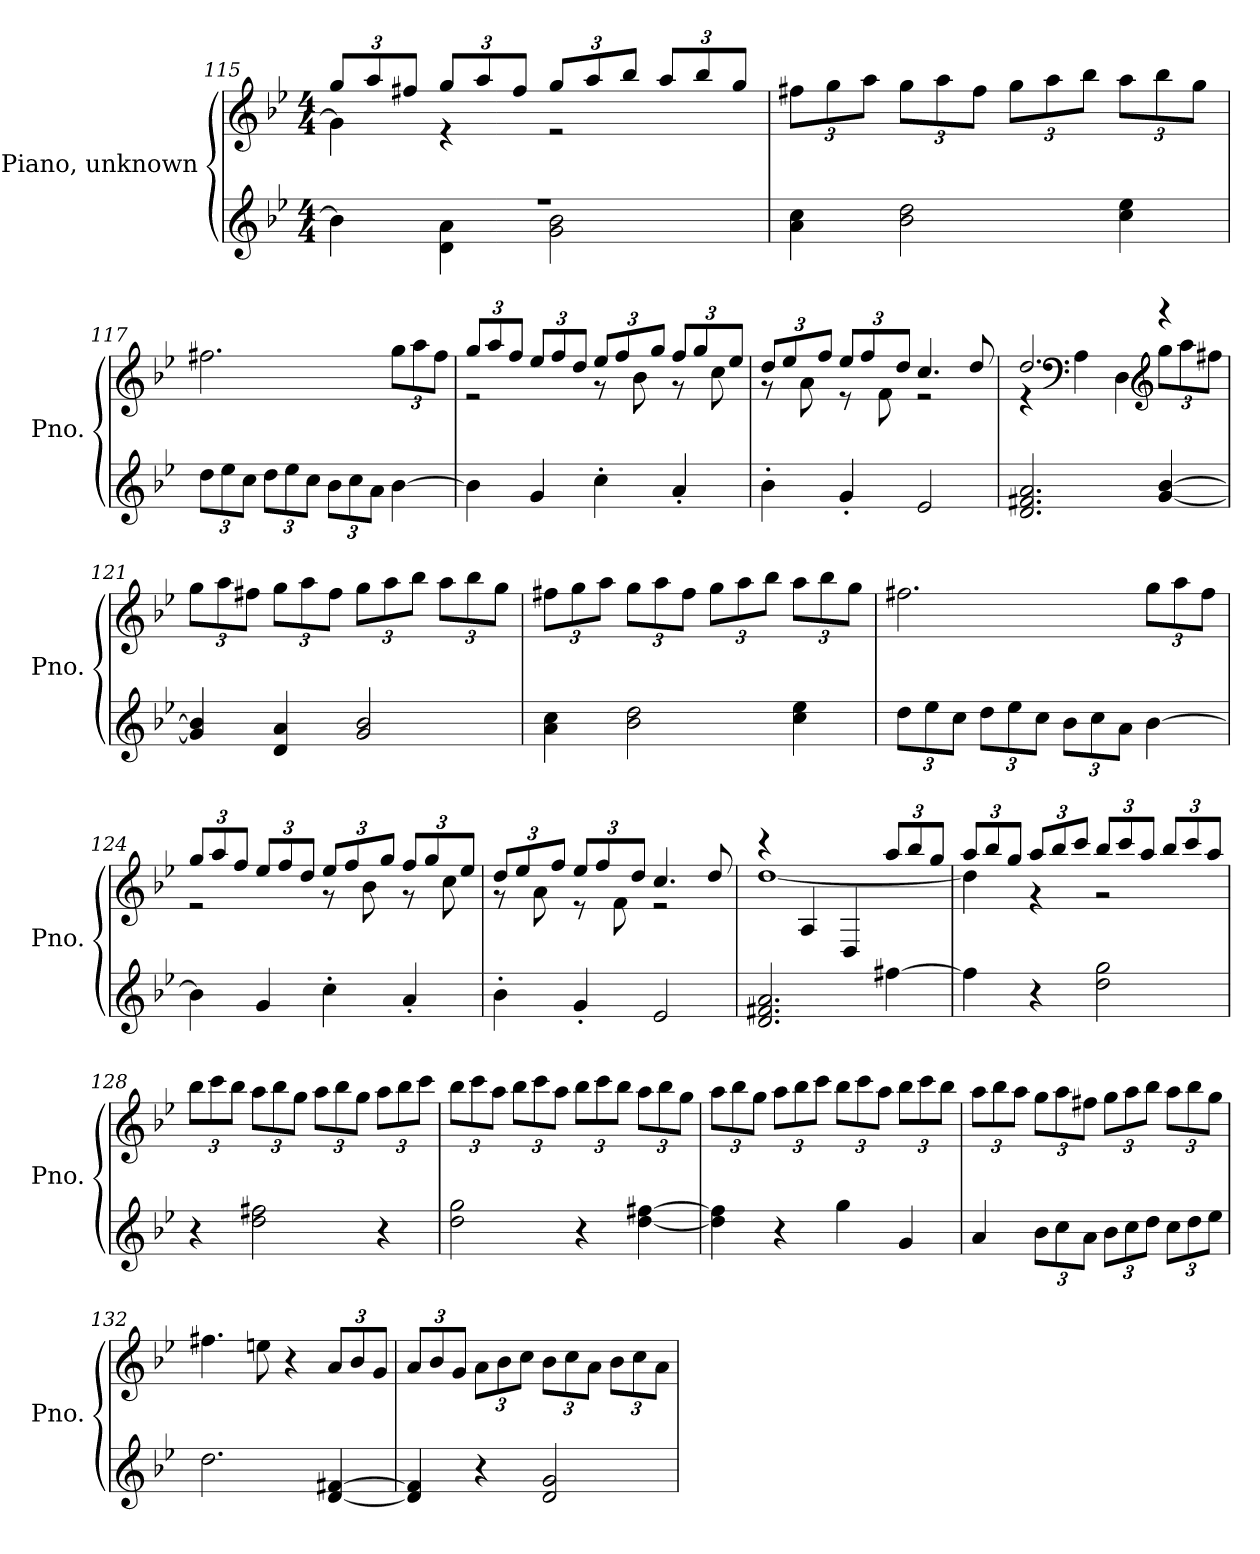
**kern	**kern
*part1	*part1
*staff2	*staff1
*I"Piano, unknown	*
*I'Pno.	*
*clefG2	*clefG2
*k[b-e-]	*k[b-e-]
*M4/4	*M4/4
=115	=115
*^	*
*	*	*Xbrackettup
*	*	*^
1r	4b-\]	12gg/L	4g\]
.	.	12aa/	.
.	.	12ff#X/J	.
.	4d\ 4a\	12gg/L	4r
.	.	12aa/	.
.	.	12ff#/J	.
.	2g\ 2b-\	12gg/L	2r
.	.	12aa/	.
.	.	12bb-/J	.
.	.	12aa/L	.
.	.	12bb-/	.
.	.	12gg/J	.
*v	*v	*	*
*	*v	*v
=116	=116
4a\ 4cc\	12ff#X\L
.	12gg\
.	12aa\J
2b-\ 2dd\	12gg\L
.	12aa\
.	12ff#\J
.	12gg\L
.	12aa\
.	12bb-\J
4cc\ 4ee-\	12aa\L
.	12bb-\
.	12gg\J
!!LO:LB:g=z
=117	=117
*Xbrackettup	*
12dd\L	2.ff#X\
12ee-\	.
12cc\J	.
12dd\L	.
12ee-\	.
12cc\J	.
12b-\L	.
12cc\	.
12a\J	.
[4b-\	12gg\L
.	12aa\
.	12ff#\J
=118	=118
*	*^
4b-\]	12gg/L	2r
.	12aa/	.
.	12ff/J	.
4g/	12ee-/L	.
.	12ff/	.
.	12dd/J	.
4cc'\	12ee-/L	8r
.	12ff/	.
.	.	8b-\
.	12gg/J	.
4a'/	12ff/L	8r
.	12gg/	.
.	.	8cc\
.	12ee-/J	.
=119	=119	=119
4b-'\	12dd/L	8r
.	12ee-/	.
.	.	8a\
.	12ff/J	.
4g'/	12ee-/L	8r
.	12ff/	.
.	.	8f\
.	12dd/J	.
2e-/	4.cc/	2r
.	8dd/	.
!!LO:LB:g=z	!!
=120	=120	=120
2.d/ 2.f#X/ 2.a/	2.dd/	4r
*	*clefF4	*
.	.	4A\
.	.	4D\
*	*clefG2	*
[4g/ [4b-/	4r	12gg\L
.	.	12aa\
.	.	12ff#X\J
*	*v	*v
=121	=121
4g/] 4b-/]	12gg\L
.	12aa\
.	12ff#X\J
4d/ 4a/	12gg\L
.	12aa\
.	12ff#\J
2g/ 2b-/	12gg\L
.	12aa\
.	12bb-\J
.	12aa\L
.	12bb-\
.	12gg\J
=122	=122
4a\ 4cc\	12ff#X\L
.	12gg\
.	12aa\J
2b-\ 2dd\	12gg\L
.	12aa\
.	12ff#\J
.	12gg\L
.	12aa\
.	12bb-\J
4cc\ 4ee-\	12aa\L
.	12bb-\
.	12gg\J
!!LO:PB:g=z
=123	=123
12dd\L	2.ff#X\
12ee-\	.
12cc\J	.
12dd\L	.
12ee-\	.
12cc\J	.
12b-\L	.
12cc\	.
12a\J	.
[4b-\	12gg\L
.	12aa\
.	12ff#\J
=124	=124
*	*^
4b-\]	12gg/L	2r
.	12aa/	.
.	12ff/J	.
4g/	12ee-/L	.
.	12ff/	.
.	12dd/J	.
4cc'\	12ee-/L	8r
.	12ff/	.
.	.	8b-\
.	12gg/J	.
4a'/	12ff/L	8r
.	12gg/	.
.	.	8cc\
.	12ee-/J	.
=125	=125	=125
4b-'\	12dd/L	8r
.	12ee-/	.
.	.	8a\
.	12ff/J	.
4g'/	12ee-/L	8r
.	12ff/	.
.	.	8f\
.	12dd/J	.
2e-/	4.cc/	2r
.	8dd/	.
!!LO:LB:g=z	!!
=126	=126	=126
2.d/ 2.f#X/ 2.a/	4r	[1dd
.	4A/	.
.	4D/	.
[4ff#X\	12aa/L	.
.	12bb-/	.
.	12gg/J	.
=127	=127	=127
4ff#\]	12aa/L	4dd\]
.	12bb-/	.
.	12gg/J	.
4r	12aa/L	4r
.	12bb-/	.
.	12ccc/J	.
2dd\ 2gg\	12bb-/L	2r
.	12ccc/	.
.	12aa/J	.
.	12bb-/L	.
.	12ccc/	.
.	12aa/J	.
*	*v	*v
=128	=128
4r	12bb-\L
.	12ccc\
.	12bb-\J
2dd\ 2ff#X\	12aa\L
.	12bb-\
.	12gg\J
.	12aa\L
.	12bb-\
.	12gg\J
4r	12aa\L
.	12bb-\
.	12ccc\J
!!LO:LB:g=z
=129	=129
2dd\ 2gg\	12bb-\L
.	12ccc\
.	12aa\J
.	12bb-\L
.	12ccc\
.	12aa\J
4r	12bb-\L
.	12ccc\
.	12bb-\J
[4dd\ [4ff#X\	12aa\L
.	12bb-\
.	12gg\J
=130	=130
4dd\] 4ff#\]	12aa\L
.	12bb-\
.	12gg\J
4r	12aa\L
.	12bb-\
.	12ccc\J
4gg\	12bb-\L
.	12ccc\
.	12aa\J
4g/	12bb-\L
.	12ccc\
.	12bb-\J
!!LO:LB:g=z
=131	=131
4a/	12aa\L
.	12bb-\
.	12aa\J
12b-\L	12gg\L
12cc\	12aa\
12a\J	12ff#X\J
12b-\L	12gg\L
12cc\	12aa\
12dd\J	12bb-\J
12cc\L	12aa\L
12dd\	12bb-\
12ee-\J	12gg\J
=132	=132
2.dd\	4.ff#X\
.	8een\
.	4r
[4d/ [4f#X/	12a/L
.	12b-/
.	12g/J
=133	=133
4d/] 4f#/]	12a/L
.	12b-/
.	12g/J
4r	12a\L
.	12b-\
.	12cc\J
2d/ 2g/	12b-\L
.	12cc\
.	12a\J
.	12b-\L
.	12cc\
.	12a\J
=	=
*-	*-
